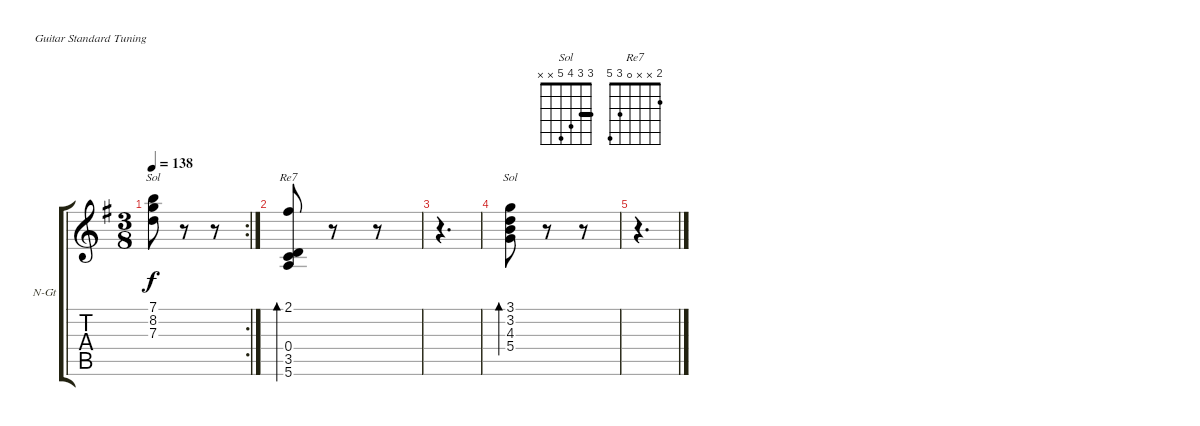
\bracketExtendMode groupsimilarinstruments
\firstSystemTrackNameOrientation horizontal
\otherSystemsTrackNameOrientation horizontal
\track ("Acoustic guitar 1" "N-Gt") {instrument acousticguitarnylon}
\staff {score tabs}
\tuning (E4 B3 G3 D3 A2 E2)
\chord ("Sol" 7 8 7 x x x) {firstfret 7 showfingering false barre 7}
\chord ("Re7" 2 x x 0 3 5) {showfingering false}
\chord ("Sol" 3 3 4 5 x x) {showfingering false barre 3}
\rc 2
\ts (3 8)
\tempo 138
\clef g2
\ks g
(7.1 8.2 7.3).8{ch "Sol" dy f} r.8 r.8 |
(2.1 0.4 3.5 5.6).8{bd 480 ch "Re7"} r.8 r.8 |
r.4{d} |
(3.1 3.2 4.3 5.4).8{bd 480 ch "Sol"} r.8 r.8 |
r.4{d}
